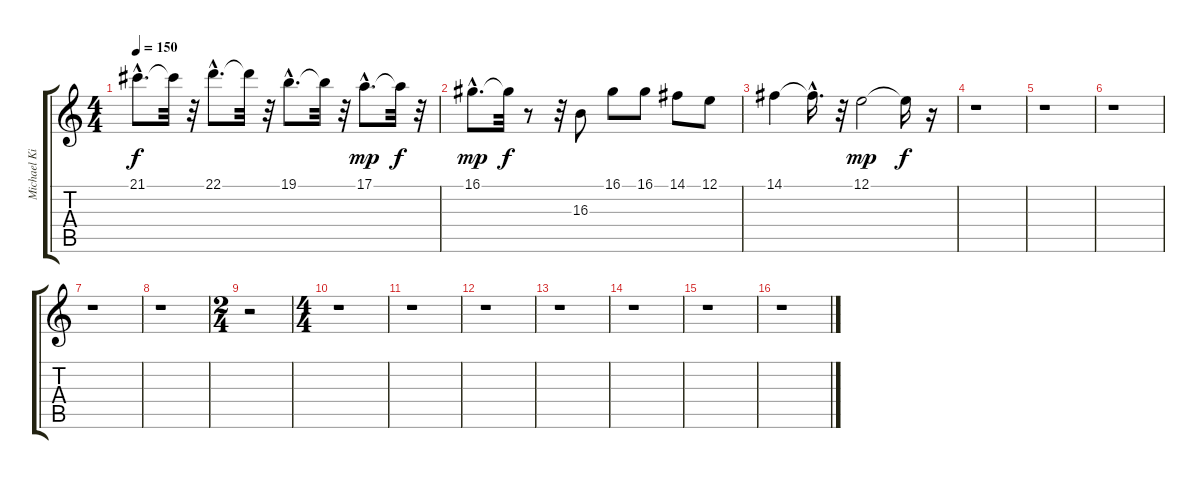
\track ("Michael Kiske" "Michael Ki") {instrument fx5brightness}
\staff {score tabs}
\tuning (E4 B3 G3 D3 A2 E2) {hide}
\ts (4 4)
\tempo 150
\clef g2
\ks c
21.1{hac}.8{d dy f} 21.1{t}.32 r.32 22.1{hac}.8{d} 22.1{t}.32 r.32 19.1{hac}.8{d} 19.1{t}.32 r.32 17.1{hac}.8{d dy mp} 17.1{t}.32{dy f} r.32 |
16.1{hac}.8{d dy mp} 16.1{t}.32{dy f} r.8 r.32 16.3.8 16.1.8 16.1.8 14.1.8 12.1.8 |
14.1.4 14.1{hac t}.16{d} r.32 12.1.2{dy mp} 12.1{t}.16{dy f} r.16 |
r.1 |
r.1 |
r.1 |
r.1 |
r.1 |
\ts (2 4)
r.2 |
\ts (4 4)
r.1 |
r.1 |
r.1 |
r.1 |
r.1 |
r.1 |
r.1
